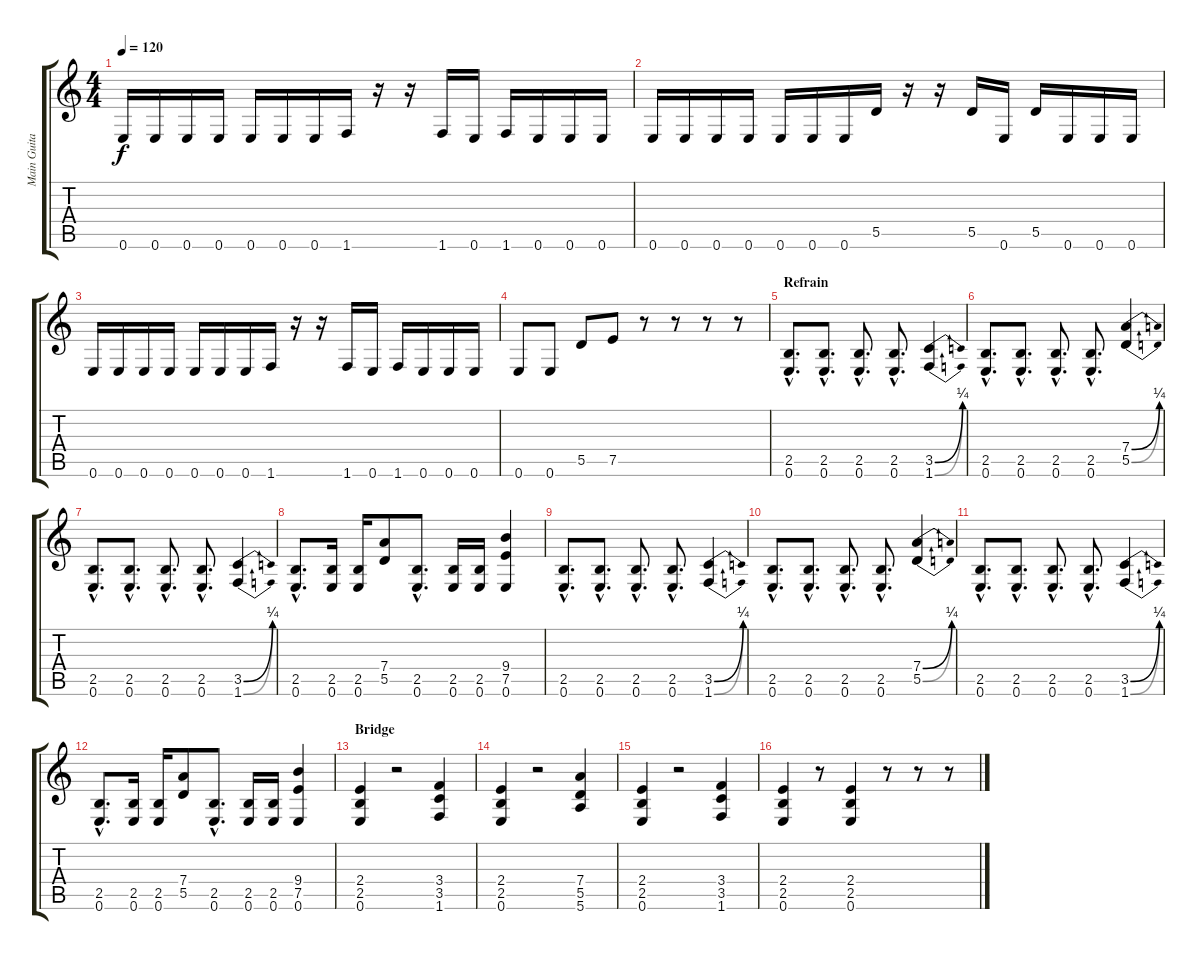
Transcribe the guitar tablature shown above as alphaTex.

\track ("Main Guitar" "Main Guita") {instrument distortionguitar}
\staff {score tabs}
\tuning (E4 B3 G3 D3 A2 E2) {hide}
\ts (4 4)
\tempo 120
\clef g2
\ks c
0.6.16{dy f} 0.6.16 0.6.16 0.6.16 0.6.16 0.6.16 0.6.16 1.6.16 r.16 r.16 1.6.16 0.6.16 1.6.16 0.6.16 0.6.16 0.6.16 |
0.6.16 0.6.16 0.6.16 0.6.16 0.6.16 0.6.16 0.6.16 5.5.16 r.16 r.16 5.5.16 0.6.16 5.5.16 0.6.16 0.6.16 0.6.16 |
0.6.16 0.6.16 0.6.16 0.6.16 0.6.16 0.6.16 0.6.16 1.6.16 r.16 r.16 1.6.16 0.6.16 1.6.16 0.6.16 0.6.16 0.6.16 |
0.6.8 0.6.8 5.5.8 7.5.8 r.8 r.8 r.8 r.8 |
\section ("" "Refrain")
(2.5{hac} 0.6{hac}).8{d volume 16} (2.5{hac} 0.6{hac}).8{d} (2.5{hac} 0.6{hac}).8{d} (2.5{hac} 0.6{hac}).8{d} (3.5{be (bend 0 0 60 1)} 1.6{be (bend 0 0 60 1)}).4 |
(2.5{hac} 0.6{hac}).8{d} (2.5{hac} 0.6{hac}).8{d} (2.5{hac} 0.6{hac}).8{d} (2.5{hac} 0.6{hac}).8{d} (7.4{be (bend 0 0 60 1)} 5.5{be (bend 0 0 60 1)}).4 |
(2.5{hac} 0.6{hac}).8{d} (2.5{hac} 0.6{hac}).8{d} (2.5{hac} 0.6{hac}).8{d} (2.5{hac} 0.6{hac}).8{d} (3.5{be (bend 0 0 60 1)} 1.6{be (bend 0 0 60 1)}).4 |
(2.5{hac} 0.6{hac}).8{d} (2.5 0.6).16 (2.5 0.6).16 (7.4 5.5).8 (2.5{hac} 0.6{hac}).8{d} (2.5 0.6).16 (2.5 0.6).16 (9.4 7.5 0.6).4 |
(2.5{hac} 0.6{hac}).8{d} (2.5{hac} 0.6{hac}).8{d} (2.5{hac} 0.6{hac}).8{d} (2.5{hac} 0.6{hac}).8{d} (3.5{be (bend 0 0 60 1)} 1.6{be (bend 0 0 60 1)}).4 |
(2.5{hac} 0.6{hac}).8{d} (2.5{hac} 0.6{hac}).8{d} (2.5{hac} 0.6{hac}).8{d} (2.5{hac} 0.6{hac}).8{d} (7.4{be (bend 0 0 60 1)} 5.5{be (bend 0 0 60 1)}).4 |
(2.5{hac} 0.6{hac}).8{d} (2.5{hac} 0.6{hac}).8{d} (2.5{hac} 0.6{hac}).8{d} (2.5{hac} 0.6{hac}).8{d} (3.5{be (bend 0 0 60 1)} 1.6{be (bend 0 0 60 1)}).4 |
(2.5{hac} 0.6{hac}).8{d} (2.5 0.6).16 (2.5 0.6).16 (7.4 5.5).8 (2.5{hac} 0.6{hac}).8{d} (2.5 0.6).16 (2.5 0.6).16 (9.4 7.5 0.6).4 |
\section ("" "Bridge")
(2.4 2.5 0.6).4 r.2 (3.4 3.5 1.6).4 |
(2.4 2.5 0.6).4 r.2 (7.4 5.5 5.6).4 |
(2.4 2.5 0.6).4 r.2 (3.4 3.5 1.6).4 |
(2.4 2.5 0.6).4 r.8 (2.4 2.5 0.6).4 r.8 r.8 r.8
